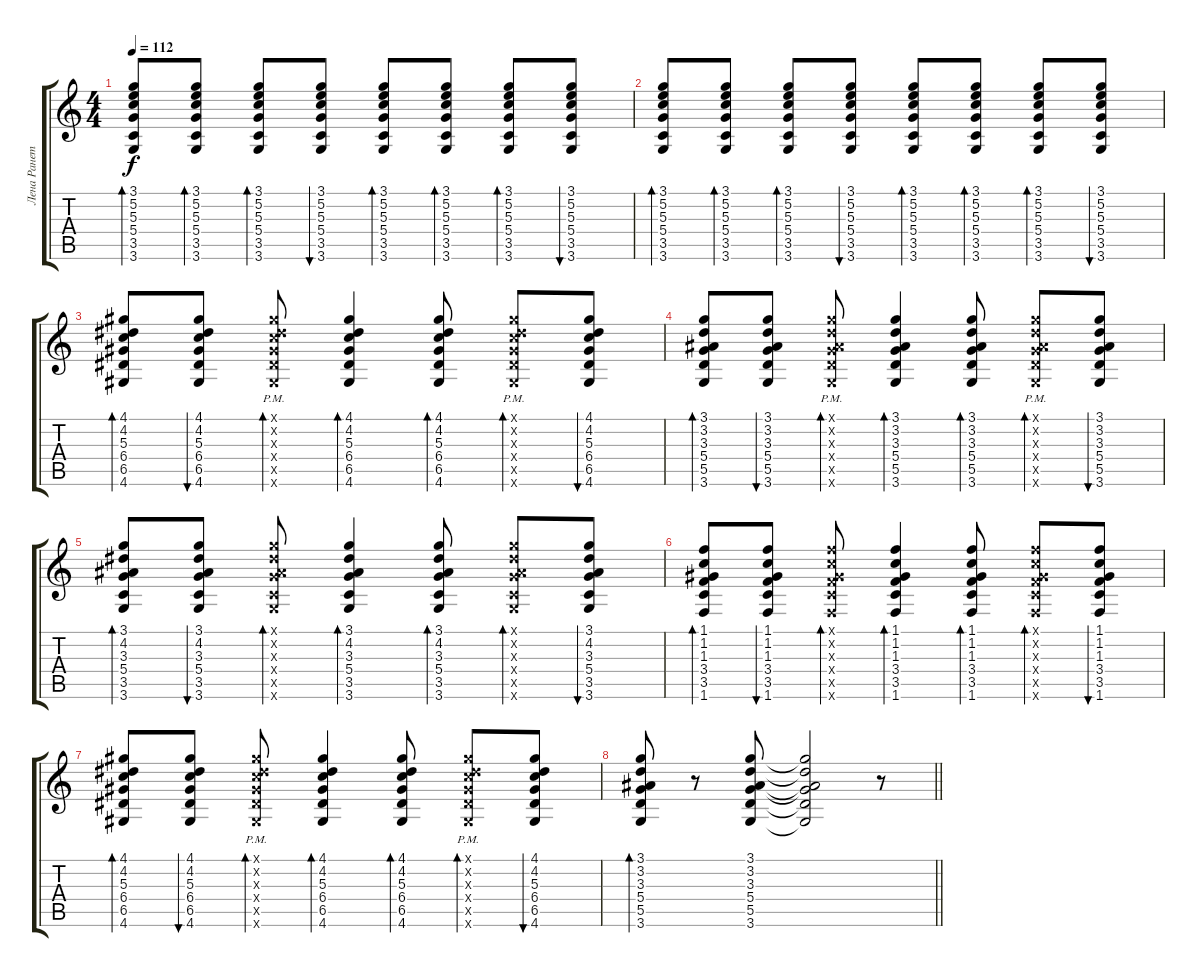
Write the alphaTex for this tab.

\track ("Лена Ранетка" "Лена Ранет") {instrument electricguitarclean}
\staff {score tabs}
\tuning (E4 B3 G3 D3 A2 E2) {hide}
\ts (4 4)
\tempo 112
\clef g2
\ks c
(3.1 5.2 5.3 5.4 3.5 3.6).8{bd 60 dy f} (3.1 5.2 5.3 5.4 3.5 3.6).8{bd 60} (3.1 5.2 5.3 5.4 3.5 3.6).8{bd 60} (3.1 5.2 5.3 5.4 3.5 3.6).8{bu 60} (3.1 5.2 5.3 5.4 3.5 3.6).8{bd 60} (3.1 5.2 5.3 5.4 3.5 3.6).8{bd 60} (3.1 5.2 5.3 5.4 3.5 3.6).8{bd 60} (3.1 5.2 5.3 5.4 3.5 3.6).8{bu 60} |
(3.1 5.2 5.3 5.4 3.5 3.6).8{bd 60} (3.1 5.2 5.3 5.4 3.5 3.6).8{bd 60} (3.1 5.2 5.3 5.4 3.5 3.6).8{bd 60} (3.1 5.2 5.3 5.4 3.5 3.6).8{bu 60} (3.1 5.2 5.3 5.4 3.5 3.6).8{bd 60} (3.1 5.2 5.3 5.4 3.5 3.6).8{bd 60} (3.1 5.2 5.3 5.4 3.5 3.6).8{bd 60} (3.1 5.2 5.3 5.4 3.5 3.6).8{bu 60} |
(4.1 4.2 5.3 6.4 6.5 4.6).8{bd 60} (4.1 4.2 5.3 6.4 6.5 4.6).8{bu 60} (4.1{pm x} 4.2{x} 5.3{pm x} 6.4{pm x} 6.5{pm x} 4.6{pm x}).8{bd 60} (4.1 4.2 5.3 6.4 6.5 4.6).4{bd 60} (4.1 4.2 5.3 6.4 6.5 4.6).8{bd 60} (4.1{pm x} 4.2{x} 5.3{pm x} 6.4{pm x} 6.5{pm x} 4.6{pm x}).8{bd 60} (4.1 4.2 5.3 6.4 6.5 4.6).8{bu 60} |
(3.1 3.2 3.3 5.4 5.5 3.6).8{bd 60} (3.1 3.2 3.3 5.4 5.5 3.6).8{bu 60} (3.1{pm x} 3.2{x} 3.3{pm x} 5.4{pm x} 5.5{pm x} 3.6{pm x}).8{bd 60} (3.1 3.2 3.3 5.4 5.5 3.6).4{bd 60} (3.1 3.2 3.3 5.4 5.5 3.6).8{bd 60} (3.1{pm x} 3.2{x} 3.3{pm x} 5.4{pm x} 5.5{pm x} 3.6{pm x}).8{bd 60} (3.1 3.2 3.3 5.4 5.5 3.6).8{bu 60} |
(3.1 4.2 3.3 5.4 3.5 3.6).8{bd 60} (3.1 4.2 3.3 5.4 3.5 3.6).8{bu 60} (3.1{x} 4.2{x} 3.3{x} 5.4{x} 3.5{x} 3.6{x}).8{bd 60} (3.1 4.2 3.3 5.4 3.5 3.6).4{bd 60} (3.1 4.2 3.3 5.4 3.5 3.6).8{bd 60} (3.1{x} 4.2{x} 3.3{x} 5.4{x} 3.5{x} 3.6{x}).8{bd 60} (3.1 4.2 3.3 5.4 3.5 3.6).8{bu 60} |
(1.1 1.2 1.3 3.4 3.5 1.6).8{bd 60} (1.1 1.2 1.3 3.4 3.5 1.6).8{bu 60} (1.1{x} 1.2{x} 1.3{x} 3.4{x} 3.5{x} 1.6{x}).8{bd 60} (1.1 1.2 1.3 3.4 3.5 1.6).4{bd 60} (1.1 1.2 1.3 3.4 3.5 1.6).8{bd 60} (1.1{x} 1.2{x} 1.3{x} 3.4{x} 3.5{x} 1.6{x}).8{bd 60} (1.1 1.2 1.3 3.4 3.5 1.6).8{bu 60} |
(4.1 4.2 5.3 6.4 6.5 4.6).8{bd 60} (4.1 4.2 5.3 6.4 6.5 4.6).8{bu 60} (4.1{pm x} 4.2{x} 5.3{pm x} 6.4{pm x} 6.5{pm x} 4.6{pm x}).8{bd 60} (4.1 4.2 5.3 6.4 6.5 4.6).4{bd 60} (4.1 4.2 5.3 6.4 6.5 4.6).8{bd 60} (4.1{pm x} 4.2{x} 5.3{pm x} 6.4{pm x} 6.5{pm x} 4.6{pm x}).8{bd 60} (4.1 4.2 5.3 6.4 6.5 4.6).8{bu 60} |
\barLineRight lightlight
(3.1 3.2 3.3 5.4 5.5 3.6).8{bd 60} r.8 (3.1 3.2 3.3 5.4 5.5 3.6).8 (3.1{t} 3.2{t} 3.3{t} 5.4{t} 5.5{t} 3.6{t}).2 r.8
